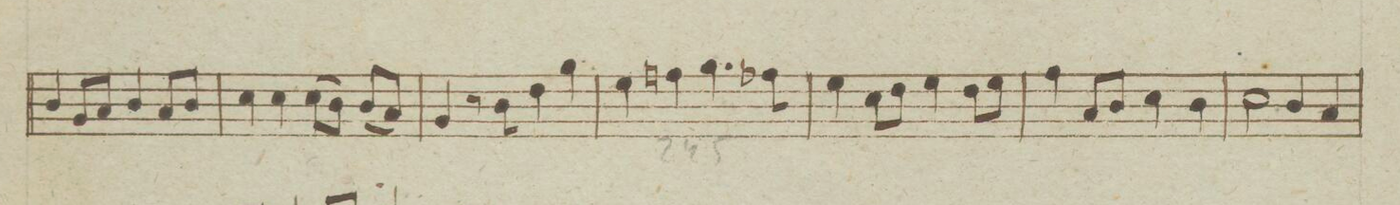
**kern	**dynam
*I"Vilone	*
*clefC1	*
*k[b-e-a-]	*
*met(c)	*
*M4/4	*
4Dyy/	.
8BB-/Lyy	.
8C/Jyy	.
4Dyy/	.
8C/Lyy	.
8D/Jyy	.
=239	=239
4E-yy/	.
4E-yy/	.
8E-/Lyy	.
8D/Jyy	.
8D/Lyy	.
8C/Jyy	.
=240	=240
4BB-yy/	.
8ryy	.
8Dyy/	.
4Fyy/	.
4B-yy/	.
=241	=241
4Gyy/	.
4Anyy/	.
4.B-yy/	.
8A-Xyy/	.
=242	=242
4Gyy/	.
8E-/Lyy	.
8F/Jyy	.
4Gyy/	.
8F/Lyy	.
8G/Jyy	.
=243	=243
4A-yy/	.
8C/Lyy	.
8D/Jyy	.
4E-yy/	.
4Dyy/	.
=244	=244
2E-yy/	.
4Dyy/	.
4Cyy/	.
=245	=245
*-	*-
